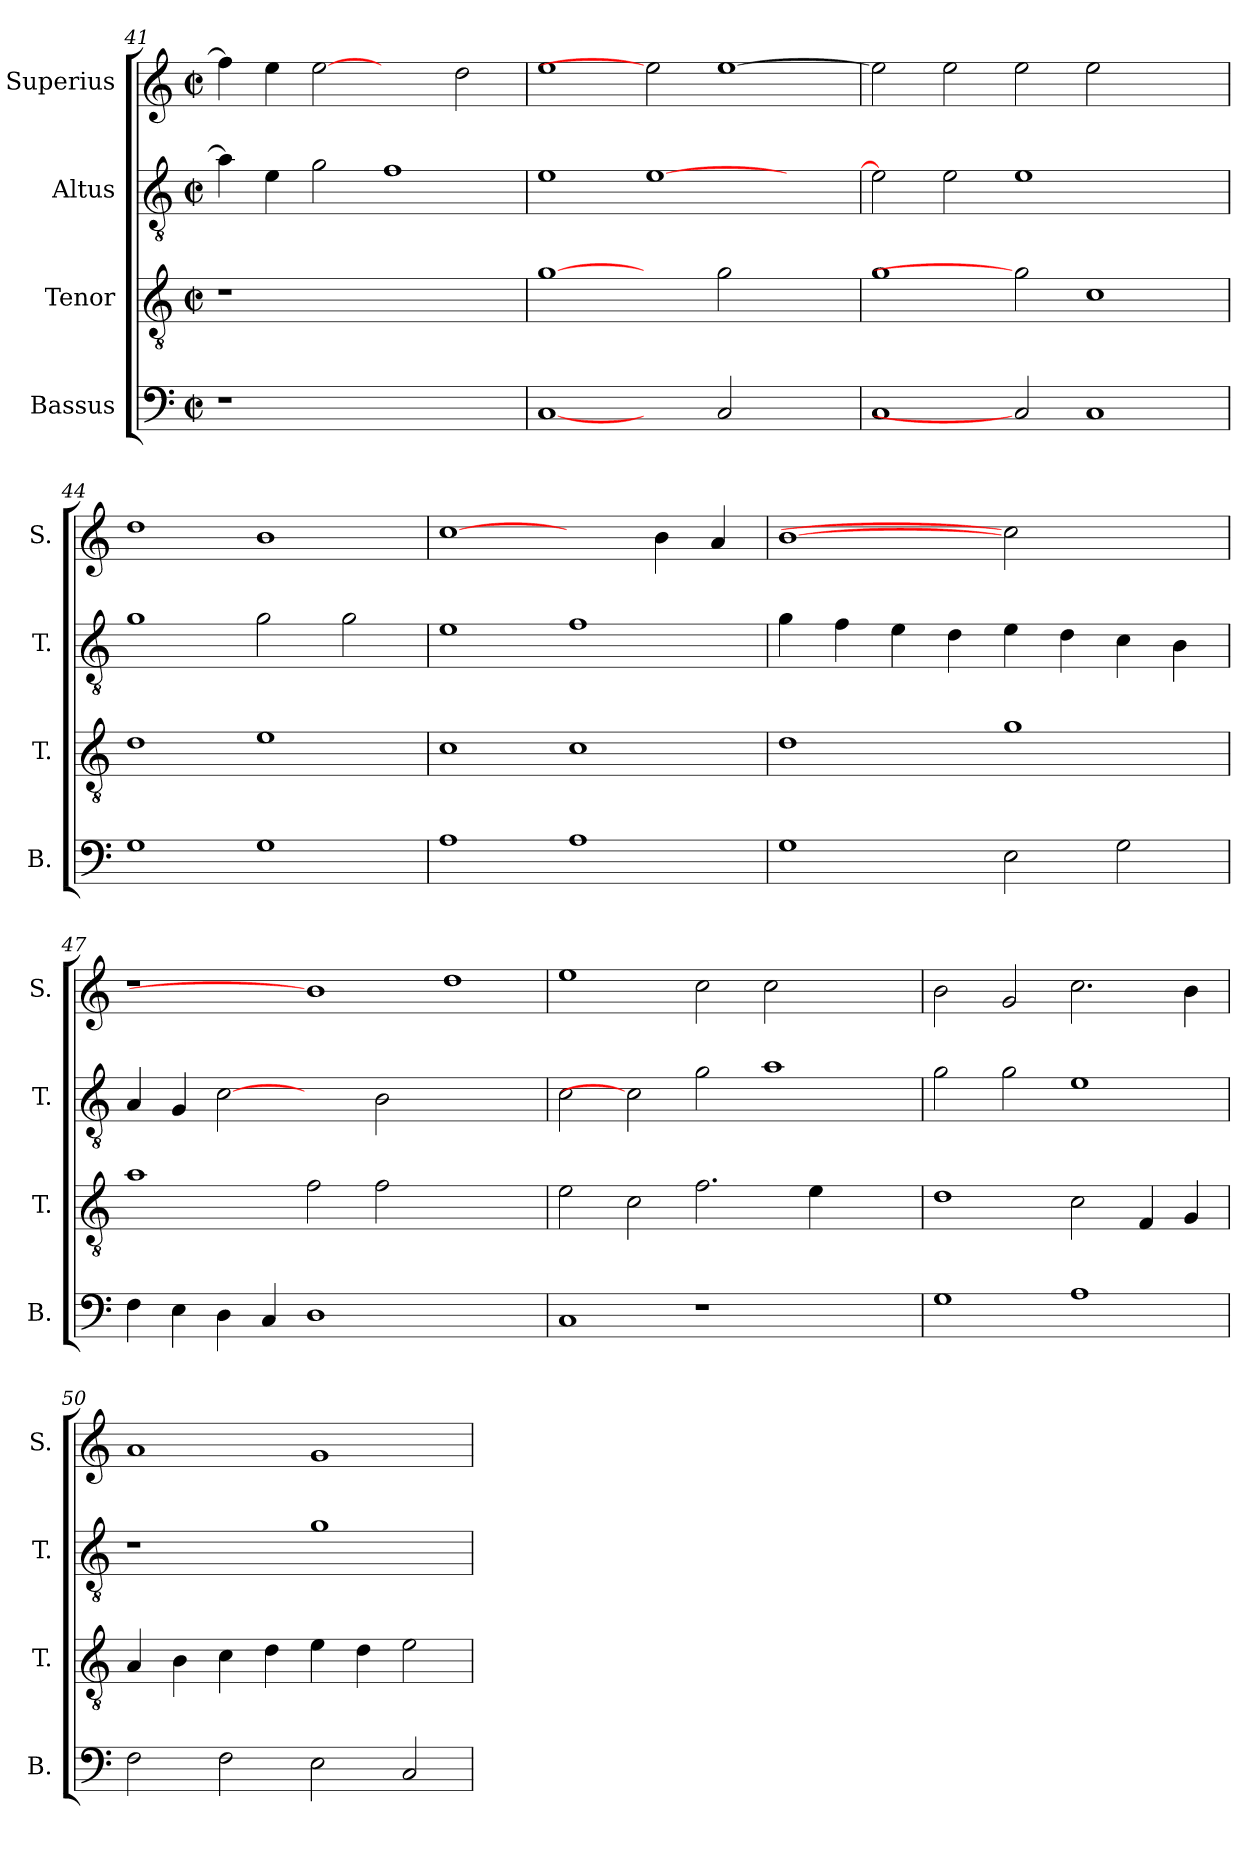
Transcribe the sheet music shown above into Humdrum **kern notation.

**kern	**kern	**kern	**kern
*part4	*part3	*part2	*part1
*staff4	*staff3	*staff2	*staff1
*I"Bassus	*I"Tenor	*I"Altus	*I"Superius
*I'B.	*I'T.	*I'T.	*I'S.
!!LO:PB:g=z
*clefF4	*clefGv2	*clefGv2	*clefG2
*	*ITrd7c12	*ITrd7c12	*
*k[]	*k[]	*k[]	*k[]
*C:	*C:	*C:	*C:
*M2/2	*M2/2	*M2/2	*M2/2
*met(c|)	*met(c|)	*met(c|)	*met(c|)
=41	=41	=41	=41
!LO:N:vis=1	!LO:N:vis=1	!	!
1r	1r	4Ai\]	4ffi\]
.	.	4Ei\	4eei\
.	.	2Gi\	[2eei
1ryy	1ryy	1Fi	2ryy
.	.	.	2ddi\
=42	=42	=42	=42
[1Ci	[1Gi	1Ei	1eei
2ryy	2ryy	[>1Ei	2eei]
2Ci/	2Gi\	.	[>1eei
2ryy	2ryy	2ryy	.
=43	=43	=43	=43
1Ci	1Gi	2Ei\]	2eei\]
.	.	2Ei\	2eei\
2Ci]	2Gi]	1Ei	2eei\
1Ci	1Ci	.	2eei\
.	.	2ryy	2ryy
=44	=44	=44	=44
1Gi	1Di	1Gi	1ddi
1Gi	1Ei	2Gi\	1bi
.	.	2Gi\	.
=45	=45	=45	=45
1Ai	1Ci	1Ei	[1cci
1Ai	1Ci	1Fi	2ryy
.	.	.	4bi\
.	.	.	4ai/
!!LO:LB:g=z
=46	=46	=46	=46
1Gi	1Di	4Gi\	[1bi
.	.	4Fi\	.
.	.	4Ei\	.
.	.	4Di\	.
2Ei\	1Gi	4Ei\	2cci]
.	.	4Di\	.
2Gi\	.	4Ci\	2ryy
.	.	4BBi\	.
=47	=47	=47	=47
4Fi\	1Ai	4AAi/	1r
4Ei\	.	4GGi/	.
4Di\	.	[2Ci	.
4Ci/	.	.	.
1Di	2Fi\	2ryy	1bi]
.	2Fi\	2BBi\	.
1ryy	1ryy	1ryy	1ddi
=48	=48	=48	=48
1Ci	2Ei\	2Ci\	1eei
.	2Ci\	2Ci]	.
1r	2.Fi\	2Gi\	2cci\
.	.	1Ai	2cci\
.	4Ei\	.	.
2ryy	2ryy	.	2ryy
=49	=49	=49	=49
1Gi	1Di	2Gi\	2bi\
.	.	2Gi\	2gi/
1Ai	2Ci\	1Ei	2.cci\
.	4FFi/	.	.
.	4GGi/	.	4bi\
!!LO:PB:g=z
=50	=50	=50	=50
2Fi\	4AAi/	1r	1ai
.	4BBi\	.	.
2Fi\	4Ci\	.	.
.	4Di\	.	.
2Ei\	4Ei\	1Gi	1gi
.	4Di\	.	.
2Ci/	2Ei\	.	.
=	=	=	=
*-	*-	*-	*-
